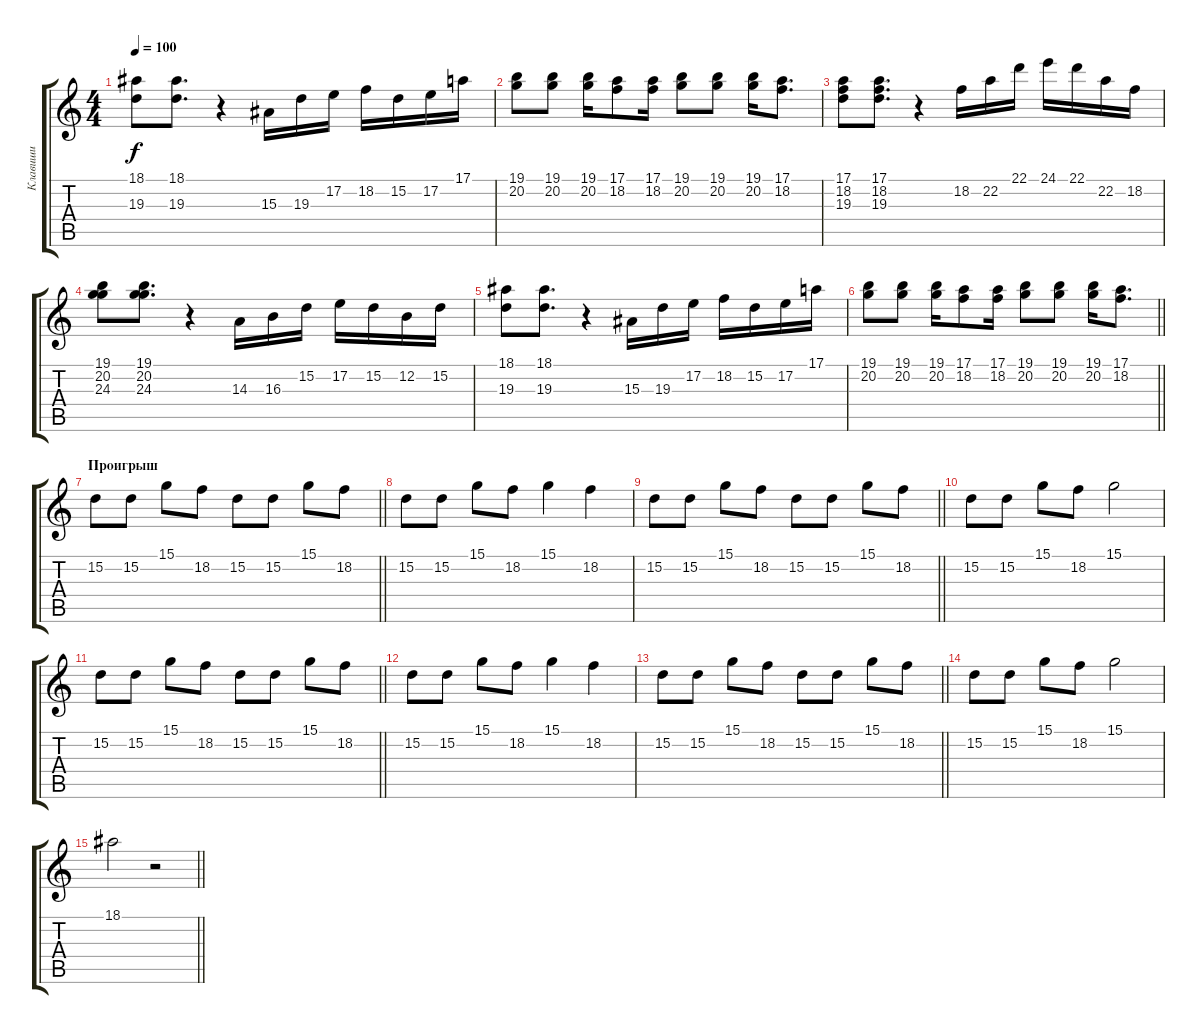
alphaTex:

\track ("Клавиши" "Клавиши") {instrument brightacousticpiano}
\staff {score tabs}
\tuning (E4 B3 G3 D3 A2 E2) {hide}
\ts (4 4)
\tempo 100
\clef g2
\ks c
(18.1 19.3).8{dy f} (18.1 19.3).8{d} r.4 15.3.16 19.3.16 17.2.16 18.2.16 15.2.16 17.2.16 17.1.16 |
(19.1 20.2).8 (19.1 20.2).8 (19.1 20.2).16 (17.1 18.2).8 (17.1 18.2).16 (19.1 20.2).8 (19.1 20.2).8 (19.1 20.2).16 (17.1 18.2).8{d} |
(17.1 18.2 19.3).8 (17.1 18.2 19.3).8{d} r.4 18.2.16 22.2.16 22.1.16 24.1.16 22.1.16 22.2.16 18.2.16 |
(19.1 20.2 24.3).8 (19.1 20.2 24.3).8{d} r.4 14.3.16 16.3.16 15.2.16 17.2.16 15.2.16 12.2.16 15.2.16 |
(18.1 19.3).8 (18.1 19.3).8{d} r.4 15.3.16 19.3.16 17.2.16 18.2.16 15.2.16 17.2.16 17.1.16 |
\barLineRight lightlight
(19.1 20.2).8 (19.1 20.2).8 (19.1 20.2).16 (17.1 18.2).8 (17.1 18.2).16 (19.1 20.2).8 (19.1 20.2).8 (19.1 20.2).16 (17.1 18.2).8{d} |
\section ("" "Проигрыш")
\barLineRight lightlight
15.2.8 15.2.8 15.1.8 18.2.8 15.2.8 15.2.8 15.1.8 18.2.8 |
15.2.8 15.2.8 15.1.8 18.2.8 15.1.4 18.2.4 |
\barLineRight lightlight
15.2.8 15.2.8 15.1.8 18.2.8 15.2.8 15.2.8 15.1.8 18.2.8 |
15.2.8 15.2.8 15.1.8 18.2.8 15.1.2 |
\barLineRight lightlight
15.2.8 15.2.8 15.1.8 18.2.8 15.2.8 15.2.8 15.1.8 18.2.8 |
15.2.8 15.2.8 15.1.8 18.2.8 15.1.4 18.2.4 |
\barLineRight lightlight
15.2.8 15.2.8 15.1.8 18.2.8 15.2.8 15.2.8 15.1.8 18.2.8 |
15.2.8 15.2.8 15.1.8 18.2.8 15.1.2 |
\barLineRight lightlight
18.1.2 r.2
